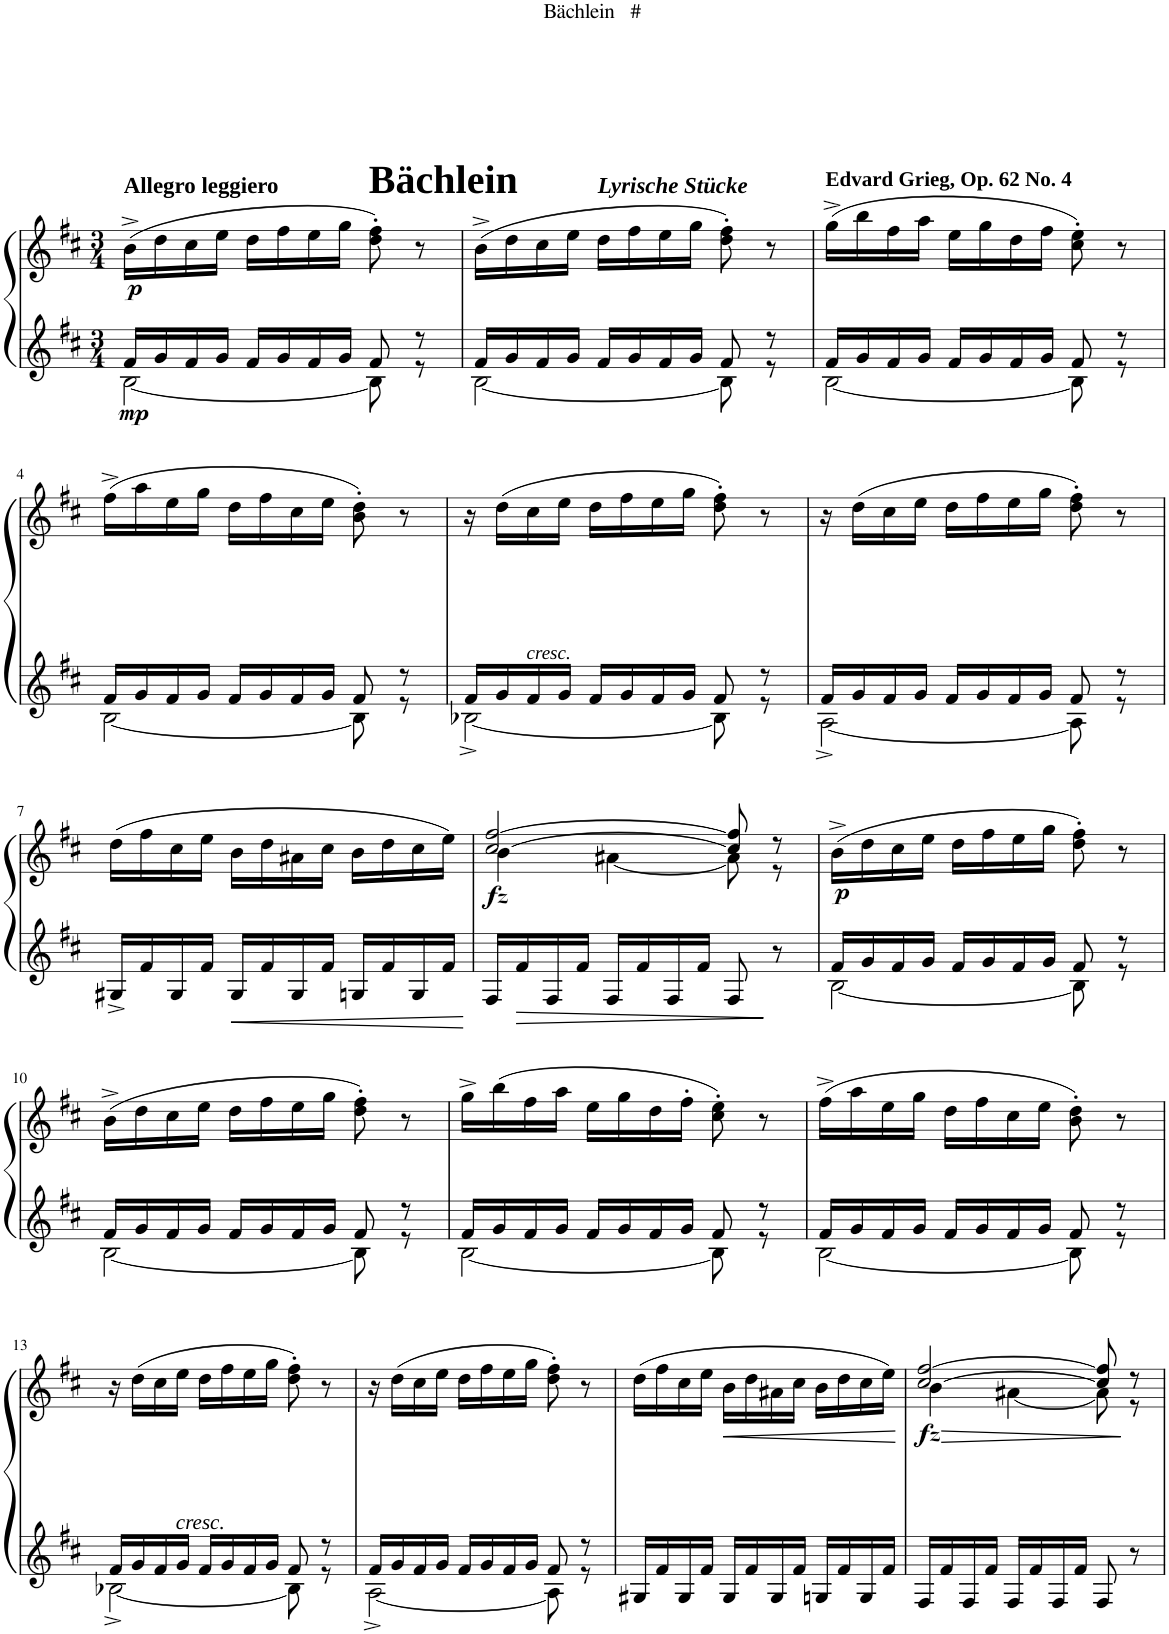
**kern	**kern	**dynam
*part1	*part1	*part1
*staff2	*staff1	*staff1/2
*I"Midi_1	*	*
*clefG2	*clefG2	*
*k[f#c#]	*k[f#c#]	*
*D:	*D:	*
*M3/4	*M3/4	*
=1	=1	=1
*^	*	*
!	!	!LO:TX:a:B:t=Allegro leggiero	!
!	!	!	!LO:DY:b=2
!	!	!	!LO:DY:n=1:b
16f#/LL	[2B\	(16b^\LL	mp p
16g/	.	16dd\	.
16f#/	.	16cc#\	.
16g/JJ	.	16ee\JJ	.
16f#/LL	.	16dd\LL	.
16g/	.	16ff#\	.
16f#/	.	16ee\	.
16g/JJ	.	16gg\JJ	.
!	!	!LO:TX:a:B:t=Bächlein	!
8f#/	8B\]	8dd\' 8ff#\')	.
8r	8r	8r	.
=2	=2	=2	=2
16f#/LL	[2B\	(16b^\LL	.
16g/	.	16dd\	.
16f#/	.	16cc#\	.
16g/JJ	.	16ee\JJ	.
!	!	!LO:TX:a:Bi:t=Lyrische Stücke	!
16f#/LL	.	16dd\LL	.
16g/	.	16ff#\	.
16f#/	.	16ee\	.
16g/JJ	.	16gg\JJ	.
8f#/	8B\]	8dd\' 8ff#\')	.
8r	8r	8r	.
=3	=3	=3	=3
!	!	!LO:TX:a:B:t=Edvard Grieg, Op. 62 No. 4	!
16f#/LL	[2B\	(16gg^\LL	.
16g/	.	16bb\	.
16f#/	.	16ff#\	.
16g/JJ	.	16aa\JJ	.
16f#/LL	.	16ee\LL	.
16g/	.	16gg\	.
16f#/	.	16dd\	.
16g/JJ	.	16ff#\JJ	.
8f#/	8B\]	8cc#\' 8ee\')	.
8r	8r	8r	.
!!LO:LB:g=z
=4	=4	=4	=4
16f#/LL	[2B\	(16ff#^\LL	.
16g/	.	16aa\	.
16f#/	.	16ee\	.
16g/JJ	.	16gg\JJ	.
16f#/LL	.	16dd\LL	.
16g/	.	16ff#\	.
16f#/	.	16cc#\	.
16g/JJ	.	16ee\JJ	.
8f#/	8B\]	8b\' 8dd\')	.
8r	8r	8r	.
=5	=5	=5	=5
16f#/LL	[2B-X^\	16r	.
16g/	.	(16dd\LL	.
!	!	!LO:TX:b:i:t=cresc.	!
16f#/	.	16cc#\	.
16g/JJ	.	16ee\JJ	.
16f#/LL	.	16dd\LL	.
16g/	.	16ff#\	.
16f#/	.	16ee\	.
16g/JJ	.	16gg\JJ	.
8f#/	8B-\]	8dd\' 8ff#\')	.
8r	8r	8r	.
=6	=6	=6	=6
16f#/LL	[2A^\	16r	.
16g/	.	(16dd\LL	.
16f#/	.	16cc#\	.
16g/JJ	.	16ee\JJ	.
16f#/LL	.	16dd\LL	.
16g/	.	16ff#\	.
16f#/	.	16ee\	.
16g/JJ	.	16gg\JJ	.
8f#/	8A\]	8dd\' 8ff#\')	.
8r	8r	8r	.
!!LO:LB:g=z
=7	=7	=7	=7
*	*	*^	*
16G#X^/LL	2ryy	(16dd\LL	2ryy	.
16f#/	.	16ff#\	.	.
16G#/	.	16cc#\	.	.
16f#/JJ	.	16ee\JJ	.	.
16G#/LL	.	16b\LL	.	.
16f#/	.	16dd\	.	.
16G#/	.	16a#X\	.	.
16f#/JJ	.	16cc#\JJ	.	.
16Gn/LL	4ryy	16b\LL	4ryy	.
16f#/	.	16dd\	.	.
16G/	.	16cc#\	.	.
16f#/JJ	.	16ee\JJ)	.	.
=8	=8	=8	=8	=8
!	!	!	!	!LO:DY:b
16F#/LL	2ryy	[2cc#/ [2ff#/	4b\	fz
16f#/	.	.	.	.
16F#/	.	.	.	.
16f#/JJ	.	.	.	.
16F#/LL	.	.	[4a#X\	.
16f#/	.	.	.	.
16F#/	.	.	.	.
16f#/JJ	.	.	.	.
8F#/	4ryy	8cc#/] 8ff#/]	8a#\]	.
8r	.	8r	8r	.
=9	=9	=9	=9	=9
!	!	!	!	!LO:DY:b
16f#/LL	[2B\	(16b^\LL	2ryy	p
16g/	.	16dd\	.	.
16f#/	.	16cc#\	.	.
16g/JJ	.	16ee\JJ	.	.
16f#/LL	.	16dd\LL	.	.
16g/	.	16ff#\	.	.
16f#/	.	16ee\	.	.
16g/JJ	.	16gg\JJ	.	.
8f#/	8B\]	8dd\' 8ff#\')	4ryy	.
8r	8r	8r	.	.
*	*	*v	*v	*
!!LO:LB:g=z
=10	=10	=10	=10
16f#/LL	[2B\	(16b^\LL	.
16g/	.	16dd\	.
16f#/	.	16cc#\	.
16g/JJ	.	16ee\JJ	.
16f#/LL	.	16dd\LL	.
16g/	.	16ff#\	.
16f#/	.	16ee\	.
16g/JJ	.	16gg\JJ	.
8f#/	8B\]	8dd\' 8ff#\')	.
8r	8r	8r	.
=11	=11	=11	=11
16f#/LL	[2B\	16gg^\LL	.
16g/	.	(16bb\	.
16f#/	.	16ff#\	.
16g/JJ	.	16aa\JJ	.
16f#/LL	.	16ee\LL	.
16g/	.	16gg\	.
16f#/	.	16dd\	.
16g/JJ	.	16ff#'\JJ	.
8f#/	8B\]	8cc#\' 8ee\')	.
8r	8r	8r	.
=12	=12	=12	=12
16f#/LL	[2B\	(16ff#^\LL	.
16g/	.	16aa\	.
16f#/	.	16ee\	.
16g/JJ	.	16gg\JJ	.
16f#/LL	.	16dd\LL	.
16g/	.	16ff#\	.
16f#/	.	16cc#\	.
16g/JJ	.	16ee\JJ	.
8f#/	8B\]	8b\' 8dd\')	.
8r	8r	8r	.
!!LO:LB:g=z
=13	=13	=13	=13
*	*	*^	*
16f#/LL	[2B-X^\	16r	2ryy	.
16g/	.	(16dd\LL	.	.
16f#/	.	16cc#\	.	.
!	!	!LO:TX:b:i:t=cresc.	!	!
16g/JJ	.	16ee\JJ	.	.
16f#/LL	.	16dd\LL	.	.
16g/	.	16ff#\	.	.
16f#/	.	16ee\	.	.
16g/JJ	.	16gg\JJ	.	.
8f#/	8B-\]	8dd\' 8ff#\')	4ryy	.
8r	8r	8r	.	.
=14	=14	=14	=14	=14
16f#/LL	[2A^\	16r	2ryy	.
16g/	.	(16dd\LL	.	.
16f#/	.	16cc#\	.	.
16g/JJ	.	16ee\JJ	.	.
16f#/LL	.	16dd\LL	.	.
16g/	.	16ff#\	.	.
16f#/	.	16ee\	.	.
16g/JJ	.	16gg\JJ	.	.
8f#/	8A\]	8dd\' 8ff#\')	4ryy	.
8r	8r	8r	.	.
=15	=15	=15	=15	=15
16G#X/LL	2ryy	(16dd\LL	2ryy	.
16f#/	.	16ff#\	.	.
16G#/	.	16cc#\	.	.
16f#/JJ	.	16ee\JJ	.	.
!	!	!	!	!LO:HP:b
16G#/LL	.	16b\LL	.	<
16f#/	.	16dd\	.	.
16G#/	.	16a#X\	.	.
16f#/JJ	.	16cc#\JJ	.	.
16Gn/LL	4ryy	16b\LL	4ryy	.
16f#/	.	16dd\	.	.
16G/	.	16cc#\	.	.
16f#/JJ	.	16ee\JJ)	.	.
*v	*v	*	*	*
*	*v	*v	*
.	.	[
=16	=16	=16
*^	*	*
!	!	!	!LO:HP:b
*	*	*^	*
!	!	!	!	!LO:DY:n=1:b
16F#/LL	2ryy	[2cc#/ [2ff#/	4b\	> fz
16f#/	.	.	.	.
16F#/	.	.	.	.
16f#/JJ	.	.	.	.
16F#/LL	.	.	[4a#X\	.
16f#/	.	.	.	.
16F#/	.	.	.	.
16f#/JJ	.	.	.	.
8F#/	4ryy	8cc#/] 8ff#/]	8a#\]	.
8r	.	8r	8r	]
*v	*v	*	*	*
*	*v	*v	*
=	=	=
*-	*-	*-
